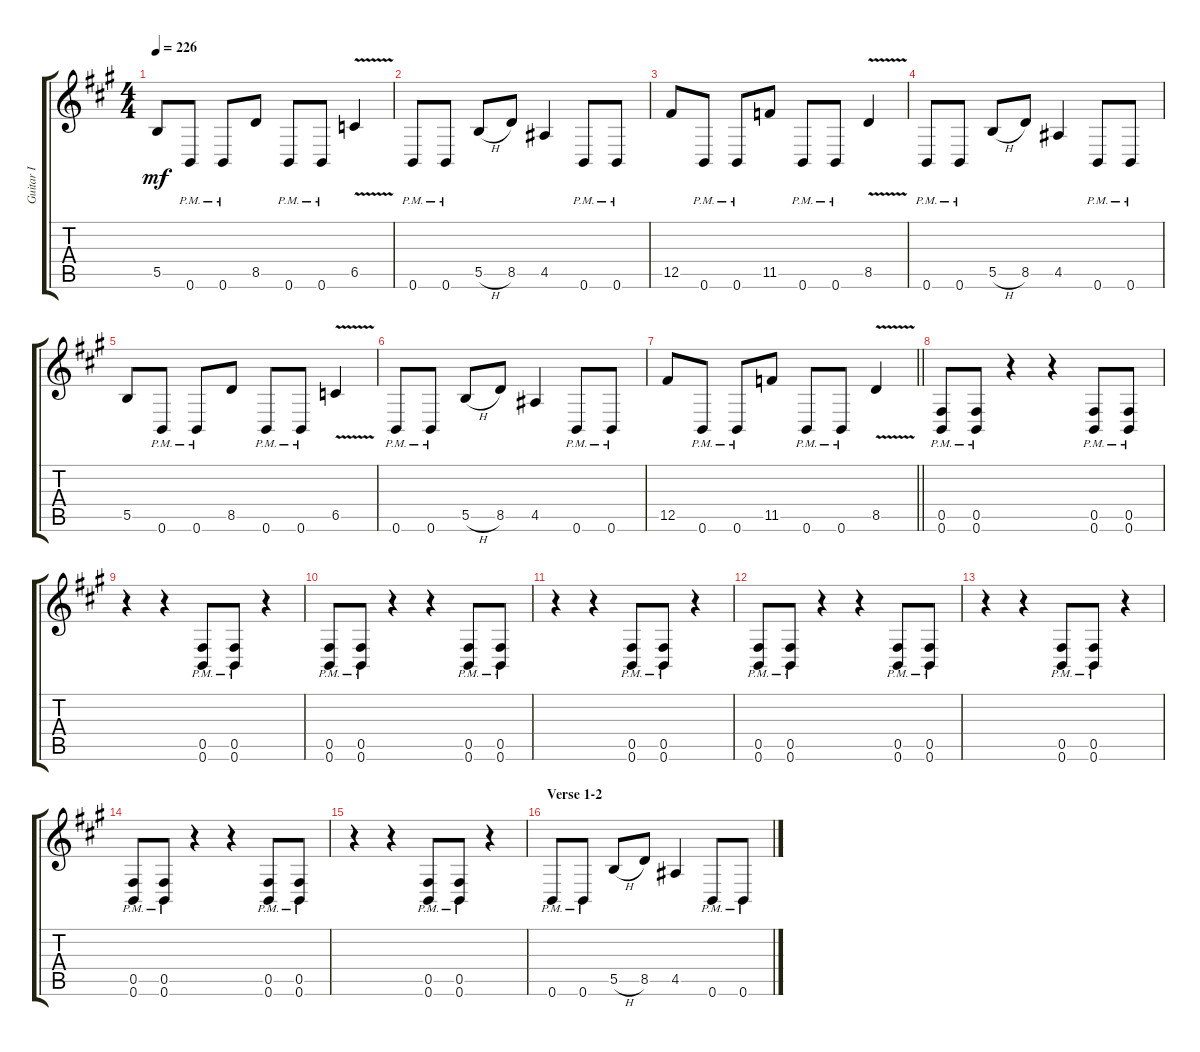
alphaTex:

\track ("Guitar I" "Guitar I") {instrument distortionguitar}
\staff {score tabs}
\tuning (Db4 Ab3 E3 B2 Gb2 B1) {hide}
\ts (4 4)
\tempo 226
\clef g2
\ks a
5.5.8{dy mf} 0.6{pm}.8 0.6{pm}.8 8.5.8 0.6{pm}.8 0.6{pm}.8 6.5{v}.4 |
0.6{pm}.8 0.6{pm}.8 5.5{h}.8 8.5.8 4.5.4 0.6{pm}.8 0.6{pm}.8 |
12.5.8 0.6{pm}.8 0.6{pm}.8 11.5.8 0.6{pm}.8 0.6{pm}.8 8.5{v}.4 |
0.6{pm}.8 0.6{pm}.8 5.5{h}.8 8.5.8 4.5.4 0.6{pm}.8 0.6{pm}.8 |
5.5.8 0.6{pm}.8 0.6{pm}.8 8.5.8 0.6{pm}.8 0.6{pm}.8 6.5{v}.4 |
0.6{pm}.8 0.6{pm}.8 5.5{h}.8 8.5.8 4.5.4 0.6{pm}.8 0.6{pm}.8 |
\barLineRight lightlight
12.5.8 0.6{pm}.8 0.6{pm}.8 11.5.8 0.6{pm}.8 0.6{pm}.8 8.5{v}.4 |
(0.5{pm} 0.6{pm}).8 (0.5{pm} 0.6{pm}).8 r.4 r.4 (0.5{pm} 0.6{pm}).8 (0.5{pm} 0.6{pm}).8 |
r.4 r.4 (0.5{pm} 0.6{pm}).8 (0.5{pm} 0.6{pm}).8 r.4 |
(0.5{pm} 0.6{pm}).8 (0.5{pm} 0.6{pm}).8 r.4 r.4 (0.5{pm} 0.6{pm}).8 (0.5{pm} 0.6{pm}).8 |
r.4 r.4 (0.5{pm} 0.6{pm}).8 (0.5{pm} 0.6{pm}).8 r.4 |
(0.5{pm} 0.6{pm}).8 (0.5{pm} 0.6{pm}).8 r.4 r.4 (0.5{pm} 0.6{pm}).8 (0.5{pm} 0.6{pm}).8 |
r.4 r.4 (0.5{pm} 0.6{pm}).8 (0.5{pm} 0.6{pm}).8 r.4 |
(0.5{pm} 0.6{pm}).8 (0.5{pm} 0.6{pm}).8 r.4 r.4 (0.5{pm} 0.6{pm}).8 (0.5{pm} 0.6{pm}).8 |
r.4 r.4 (0.5{pm} 0.6{pm}).8 (0.5{pm} 0.6{pm}).8 r.4 |
\section ("" "Verse 1-2")
0.6{pm}.8 0.6{pm}.8 5.5{h}.8 8.5.8 4.5.4 0.6{pm}.8 0.6{pm}.8
